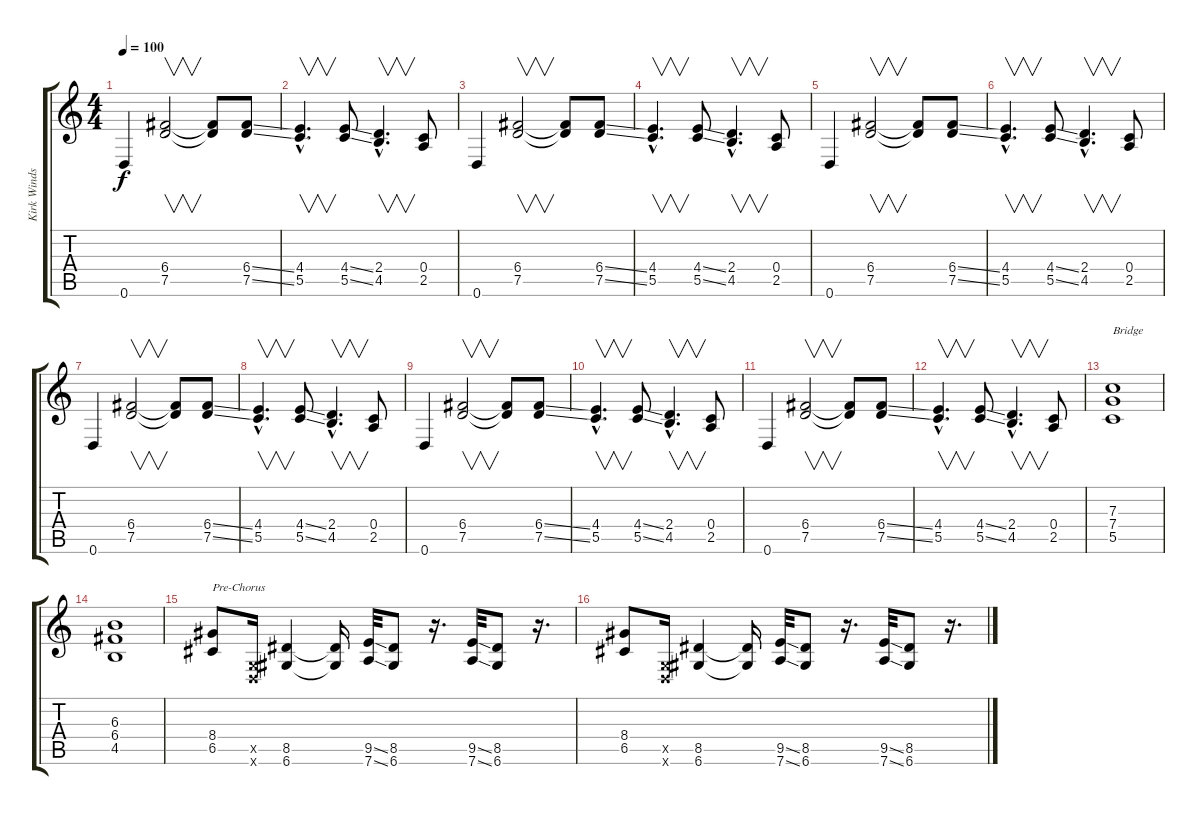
\track ("Kirk Windstein" "Kirk Winds") {instrument overdrivenguitar}
\staff {score tabs}
\tuning (D4 A3 F3 C3 G2 D2) {hide}
\ts (4 4)
\tempo 100
\clef g2
\ks c
0.6.4{dy f} (6.4 7.5).2{v} (6.4{t} 7.5{t}).8 (6.4{ss} 7.5{ss}).8 |
(4.4{hac} 5.5{hac}).4{v d} (4.4{ss} 5.5{ss}).8 (2.4{hac} 4.5{hac}).4{v d} (0.4 2.5).8 |
0.6.4 (6.4 7.5).2{v} (6.4{t} 7.5{t}).8 (6.4{ss} 7.5{ss}).8 |
(4.4{hac} 5.5{hac}).4{v d} (4.4{ss} 5.5{ss}).8 (2.4{hac} 4.5{hac}).4{v d} (0.4 2.5).8 |
0.6.4 (6.4 7.5).2{v} (6.4{t} 7.5{t}).8 (6.4{ss} 7.5{ss}).8 |
(4.4{hac} 5.5{hac}).4{v d} (4.4{ss} 5.5{ss}).8 (2.4{hac} 4.5{hac}).4{v d} (0.4 2.5).8 |
0.6.4 (6.4 7.5).2{v} (6.4{t} 7.5{t}).8 (6.4{ss} 7.5{ss}).8 |
(4.4{hac} 5.5{hac}).4{v d} (4.4{ss} 5.5{ss}).8 (2.4{hac} 4.5{hac}).4{v d} (0.4 2.5).8 |
0.6.4 (6.4 7.5).2{v} (6.4{t} 7.5{t}).8 (6.4{ss} 7.5{ss}).8 |
(4.4{hac} 5.5{hac}).4{v d} (4.4{ss} 5.5{ss}).8 (2.4{hac} 4.5{hac}).4{v d} (0.4 2.5).8 |
0.6.4 (6.4 7.5).2{v} (6.4{t} 7.5{t}).8 (6.4{ss} 7.5{ss}).8 |
(4.4{hac} 5.5{hac}).4{v d} (4.4{ss} 5.5{ss}).8 (2.4{hac} 4.5{hac}).4{v d} (0.4 2.5).8 |
(7.3 7.4 5.5).1{txt "Bridge"} |
(6.3 6.4 4.5).1 |
(8.4 6.5).8{txt "Pre-Chorus"} (0.5{x} 0.6{x}).16 (8.5 6.6).4 (8.5{t} 6.6{t}).16 (9.5{ss} 7.6{ss}).32 (8.5 6.6).8 r.16{d} (9.5{ss} 7.6{ss}).32 (8.5 6.6).8 r.16{d} |
(8.4 6.5).8 (0.5{x} 0.6{x}).16 (8.5 6.6).4 (8.5{t} 6.6{t}).16 (9.5{ss} 7.6{ss}).32 (8.5 6.6).8 r.16{d} (9.5{ss} 7.6{ss}).32 (8.5 6.6).8 r.16{d}
